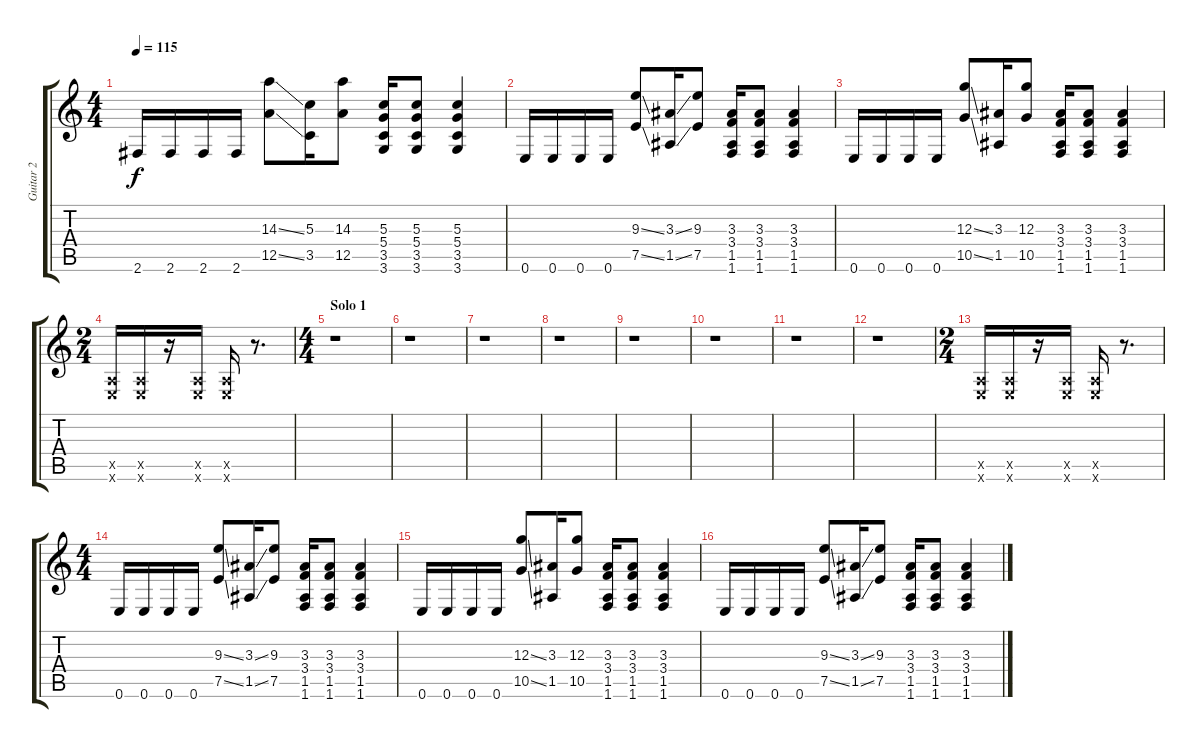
\track ("Guitar 2" "Guitar 2") {instrument distortionguitar}
\staff {score tabs}
\tuning (E4 B3 G3 D3 A2 E2) {hide}
\ts (4 4)
\tempo 115
\clef g2
\ks c
2.6.16{dy f} 2.6.16 2.6.16 2.6.16 (14.3{ss} 12.5{ss}).8 (5.3 3.5).16 (14.3 12.5).8 (5.3 5.4 3.5 3.6).16 (5.3 5.4 3.5 3.6).8 (5.3 5.4 3.5 3.6).4 |
0.6.16 0.6.16 0.6.16 0.6.16 (9.3{ss} 7.5{ss}).8 (3.3{ss} 1.5{ss}).16 (9.3 7.5).8 (3.3 3.4 1.5 1.6).16 (3.3 3.4 1.5 1.6).8 (3.3 3.4 1.5 1.6).4 |
0.6.16 0.6.16 0.6.16 0.6.16 (12.3{ss} 10.5{ss}).8 (3.3 1.5).16 (12.3 10.5).8 (3.3 3.4 1.5 1.6).16 (3.3 3.4 1.5 1.6).8 (3.3 3.4 1.5 1.6).4 |
\ts (2 4)
(0.5{x} 0.6{x}).16 (0.5{x} 0.6{x}).16 r.16 (0.5{x} 0.6{x}).16 (0.5{x} 0.6{x}).16 r.8{d} |
\ts (4 4)
\section ("" "Solo 1")
r.1 |
r.1 |
r.1 |
r.1 |
r.1 |
r.1 |
r.1 |
r.1 |
\ts (2 4)
(0.5{x} 0.6{x}).16 (0.5{x} 0.6{x}).16 r.16 (0.5{x} 0.6{x}).16 (0.5{x} 0.6{x}).16 r.8{d} |
\ts (4 4)
0.6.16 0.6.16 0.6.16 0.6.16 (9.3{ss} 7.5{ss}).8 (3.3{ss} 1.5{ss}).16 (9.3 7.5).8 (3.3 3.4 1.5 1.6).16 (3.3 3.4 1.5 1.6).8 (3.3 3.4 1.5 1.6).4 |
0.6.16 0.6.16 0.6.16 0.6.16 (12.3{ss} 10.5{ss}).8 (3.3 1.5).16 (12.3 10.5).8 (3.3 3.4 1.5 1.6).16 (3.3 3.4 1.5 1.6).8 (3.3 3.4 1.5 1.6).4 |
0.6.16 0.6.16 0.6.16 0.6.16 (9.3{ss} 7.5{ss}).8 (3.3{ss} 1.5{ss}).16 (9.3 7.5).8 (3.3 3.4 1.5 1.6).16 (3.3 3.4 1.5 1.6).8 (3.3 3.4 1.5 1.6).4
